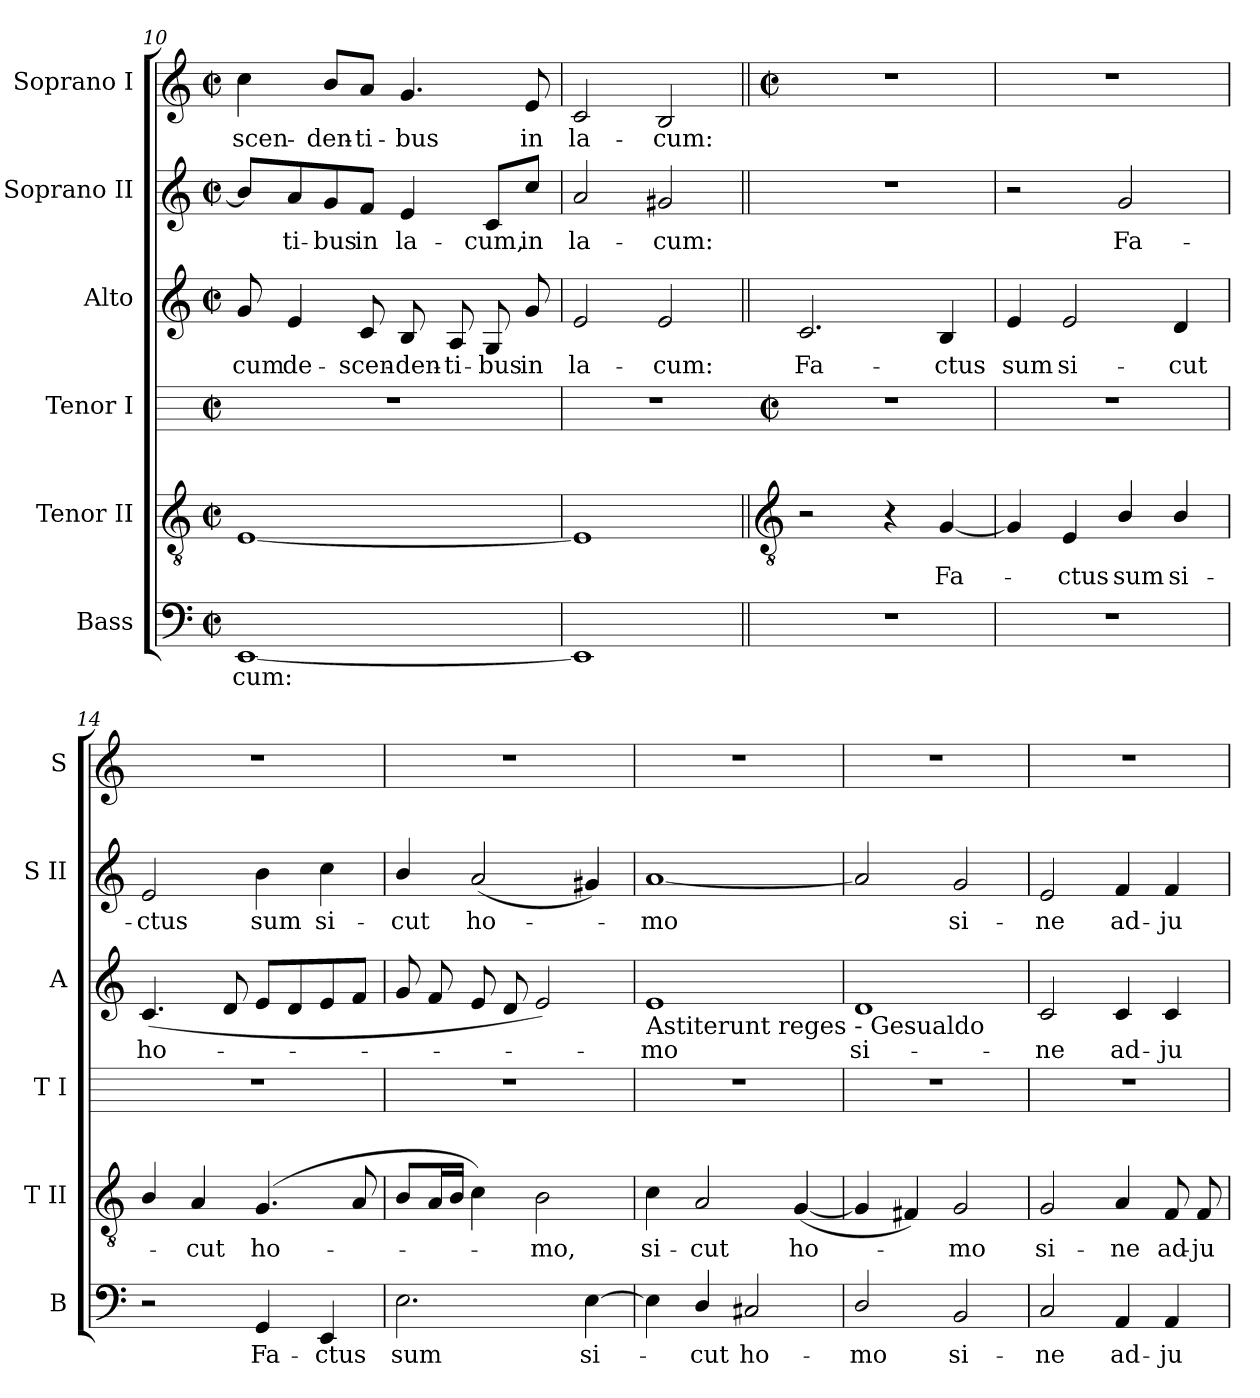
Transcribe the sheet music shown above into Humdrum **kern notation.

**kern	**text	**kern	**text	**kern	**kern	**text	**kern	**text	**kern	**text
*part6	*part6	*part5	*part5	*part4	*part3	*part3	*part2	*part2	*part1	*part1
*staff6	*staff6	*staff5	*staff5	*staff4	*staff3	*staff3	*staff2	*staff2	*staff1	*staff1
*I"Bass	*	*I"Tenor II	*	*I"Tenor I	*I"Alto	*	*I"Soprano II	*	*I"Soprano I	*
*I'B	*	*I'T II	*	*I'T I	*I'A	*	*I'S II	*	*I'S	*
*clefF4	*	*clefGv2	*	*	*clefG2	*	*clefG2	*	*clefG2	*
*k[]	*	*k[]	*	*	*k[]	*	*k[]	*	*k[]	*
*C:	*	*C:	*	*	*C:	*	*C:	*	*C:	*
*M2/2	*	*M2/2	*	*M2/2	*M2/2	*	*M2/2	*	*M2/2	*
*met(c|)	*	*met(c|)	*	*met(c|)	*met(c|)	*	*met(c|)	*	*met(c|)	*
=10	=10	=10	=10	=10	=10	=10	=10	=10	=10	=10
!	!LO:LY:b	!	!	!	!	!LO:LY:b	!	!	!	!LO:LY:b
[1EE	-cum:	[1E	.	1r	8g	cum	8b/L]	.	4cc	-scen-
!	!	!	!	!	!	!LO:LY:b	!	!LO:LY:b	!	!
.	.	.	.	.	4e	de-	8a/	ti-	.	.
!	!	!	!	!	!	!	!	!LO:LY:b	!	!LO:LY:b
.	.	.	.	.	.	.	8g/	-bus	8b/L	-den-
!	!	!	!	!	!	!LO:LY:b	!	!LO:LY:b	!	!LO:LY:b
.	.	.	.	.	8c	-scen-	8f/J	in	8a/J	-ti-
!	!	!	!	!	!	!LO:LY:b	!	!LO:LY:b	!	!LO:LY:b
.	.	.	.	.	8B	-den-	4e	la-	4.g	-bus
!	!	!	!	!	!	!LO:LY:b	!	!	!	!
.	.	.	.	.	8A	-ti-	.	.	.	.
!	!	!	!	!	!	!LO:LY:b	!	!LO:LY:b	!	!
.	.	.	.	.	8G	-bus	8c/L	-cum,	.	.
!	!	!	!	!	!	!LO:LY:b	!	!LO:LY:b	!	!LO:LY:b
.	.	.	.	.	8g	in	8cc/J	in	8e	in
=11	=11	=11	=11	=11	=11	=11	=11	=11	=11	=11
!	!	!	!	!	!	!LO:LY:b	!	!LO:LY:b	!	!LO:LY:b
1EE]	.	1E]	.	1r	2e	la-	2a	la-	2c	la-
!	!	!	!	!	!	!LO:LY:b	!	!LO:LY:b	!	!LO:LY:b
.	.	.	.	.	2e	-cum:	2g#X	-cum:	2B	-cum:
!!LO:LB:g=z
=12||	=12||	=12||	=12||	=12	=12||	=12||	=12||	=12||	=12||	=12||
*	*	*clefGv2	*	*	*	*	*	*	*	*
*	*	*	*	*M2/2	*	*	*	*	*M2/2	*
*	*	*	*	*met(c|)	*	*	*	*	*met(c|)	*
!	!	!	!	!	!	!LO:LY:b	!	!	!	!
1r	.	2r	.	1r	2.c	Fa-	1r	.	1r	.
.	.	4r	.	.	.	.	.	.	.	.
!	!	!	!LO:LY:b	!	!	!LO:LY:b	!	!	!	!
.	.	[4G	Fa-	.	4B	-ctus	.	.	.	.
=13	=13	=13	=13	=13	=13	=13	=13	=13	=13	=13
!	!	!	!	!	!	!LO:LY:b	!	!	!	!
1r	.	4G]	.	1r	4e	sum	2r	.	1r	.
!	!	!	!LO:LY:b	!	!	!LO:LY:b	!	!	!	!
.	.	4E	ctus	.	2e	si-	.	.	.	.
!	!	!	!LO:LY:b	!	!	!	!	!LO:LY:b	!	!
.	.	4B/	sum	.	.	.	2g	Fa-	.	.
!	!	!	!LO:LY:b	!	!	!LO:LY:b	!	!	!	!
.	.	4B/	si-	.	4d	-cut	.	.	.	.
=14	=14	=14	=14	=14	=14	=14	=14	=14	=14	=14
!	!	!	!	!	!	!LO:LY:b	!	!LO:LY:b	!	!
2r	.	4B/	.	1r	(<4.c	ho-	2e	-ctus	1r	.
!	!	!	!LO:LY:b	!	!	!	!	!	!	!
.	.	4A	cut	.	.	.	.	.	.	.
.	.	.	.	.	8d	.	.	.	.	.
!	!LO:LY:b	!	!LO:LY:b	!	!	!	!	!LO:LY:b	!	!
4GG	Fa-	(<4.G	ho-	.	8eL	.	4b	sum	.	.
.	.	.	.	.	8d	.	.	.	.	.
!	!LO:LY:b	!	!	!	!	!	!	!LO:LY:b	!	!
4EE	-ctus	.	.	.	8e	.	4cc	si-	.	.
.	.	8A	.	.	8fJ	.	.	.	.	.
=15	=15	=15	=15	=15	=15	=15	=15	=15	=15	=15
!	!LO:LY:b	!	!	!	!	!	!	!LO:LY:b	!	!
2.E	sum	8B/L	.	1r	8gL	.	4b/	-cut	1r	.
.	.	16AL	.	.	8f	.	.	.	.	.
.	.	16BJJ	.	.	.	.	.	.	.	.
!	!	!	!	!	!	!	!	!LO:LY:b	!	!
.	.	4c)	.	.	8e	.	(<2a	ho-	.	.
.	.	.	.	.	8d	.	.	.	.	.
!	!	!	!LO:LY:b	!	!	!	!	!	!	!
.	.	2B	mo,	.	2e)	.	.	.	.	.
!	!LO:LY:b	!	!	!	!	!	!	!	!	!
[4E	si-	.	.	.	.	.	4g#X)	.	.	.
=16	=16	=16	=16	=16	=16	=16	=16	=16	=16	=16
!	!	!	!	!	!LO:TX:b:t=Astiterunt reges - Gesualdo	!	!	!	!	!
!	!	!	!LO:LY:b	!	!	!LO:LY:b	!	!LO:LY:b	!	!
4E]	.	4c	si-	1r	1e	mo	[1a	mo	1r	.
!	!LO:LY:b	!	!LO:LY:b	!	!	!	!	!	!	!
4D/	cut	2A	-cut	.	.	.	.	.	.	.
!	!LO:LY:b	!	!	!	!	!	!	!	!	!
2C#X	ho-	.	.	.	.	.	.	.	.	.
!	!	!	!LO:LY:b	!	!	!	!	!	!	!
.	.	(<[4G	ho-	.	.	.	.	.	.	.
=17	=17	=17	=17	=17	=17	=17	=17	=17	=17	=17
!	!LO:LY:b	!	!	!	!	!LO:LY:b	!	!	!	!
2D/	-mo	4G]	.	1r	1d	si-	2a]	.	1r	.
.	.	4F#X)	.	.	.	.	.	.	.	.
!	!LO:LY:b	!	!LO:LY:b	!	!	!	!	!LO:LY:b	!	!
2BB	si-	2G	mo	.	.	.	2g	si-	.	.
=18	=18	=18	=18	=18	=18	=18	=18	=18	=18	=18
!	!LO:LY:b	!	!LO:LY:b	!	!	!LO:LY:b	!	!LO:LY:b	!	!
2C	-ne	2G	si-	1r	2c	-ne	2e	-ne	1r	.
!	!LO:LY:b	!	!LO:LY:b	!	!	!LO:LY:b	!	!LO:LY:b	!	!
4AA	ad-	4A	-ne	.	4c	ad-	4f	ad-	.	.
!	!LO:LY:b	!	!LO:LY:b	!	!	!LO:LY:b	!	!LO:LY:b	!	!
4AA	-ju-	8F	ad-	.	4c	-ju-	4f	-ju-	.	.
!	!	!	!LO:LY:b	!	!	!	!	!	!	!
.	.	8F	-ju-	.	.	.	.	.	.	.
=	=	=	=	=	=	=	=	=	=	=
*-	*-	*-	*-	*-	*-	*-	*-	*-	*-	*-
